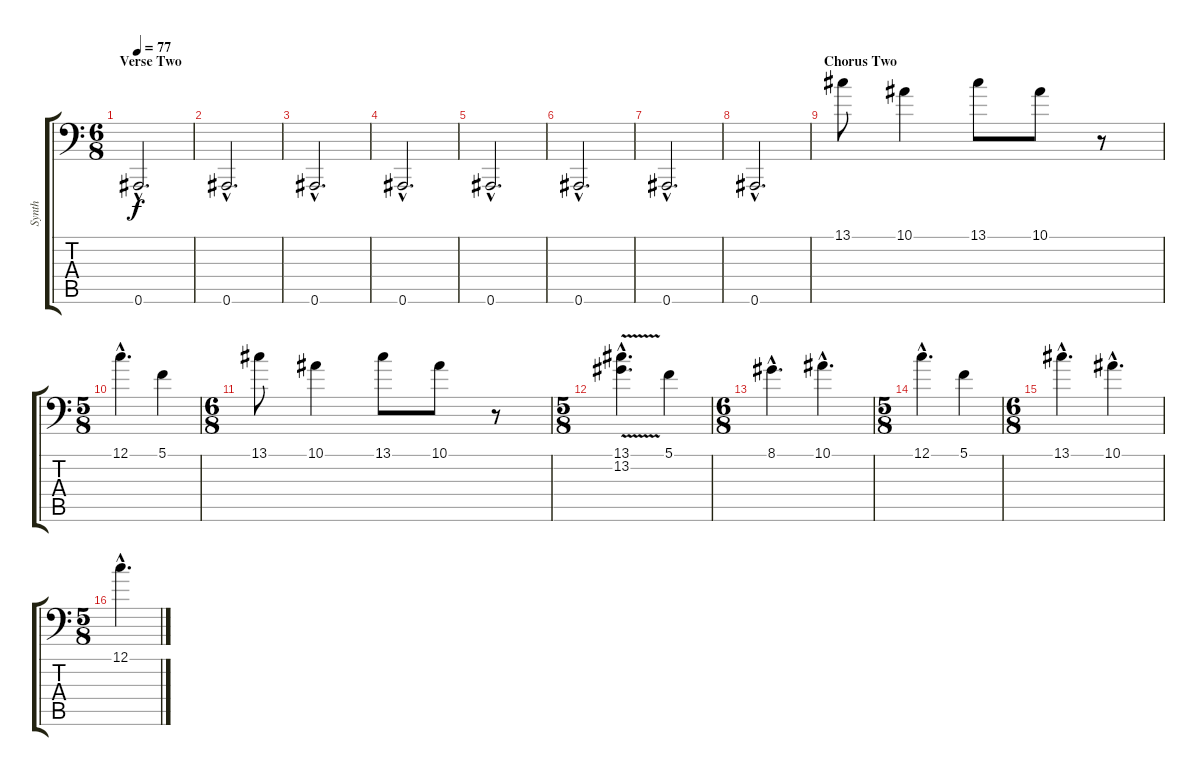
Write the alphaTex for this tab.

\track ("Synth" "Synth") {instrument lead1square}
\staff {score tabs}
\tuning (C4 G3 Eb3 Bb2 F2 Bb1) {hide}
\ts (6 8)
\section ("" "Verse Two")
\tempo 77
\clef f4
\ks c
0.6{hac}.2{d dy f instrument lead1square} |
0.6{hac}.2{d} |
0.6{hac}.2{d} |
0.6{hac}.2{d} |
0.6{hac}.2{d} |
0.6{hac}.2{d} |
0.6{hac}.2{d} |
0.6{hac}.2{d} |
\section ("" "Chorus Two")
13.1.8{volume 13 instrument pad6metallic} 10.1.4 13.1.8 10.1.8 r.8 |
\ts (5 8)
12.1{hac}.4{d} 5.1.4 |
\ts (6 8)
13.1.8{volume 13 instrument pad6metallic} 10.1.4 13.1.8 10.1.8 r.8 |
\ts (5 8)
(13.1{v hac} 13.2{v hac}).4{d} 5.1.4 |
\ts (6 8)
8.1{hac}.4{d volume 13 instrument pad6metallic} 10.1{hac}.4{d} |
\ts (5 8)
12.1{hac}.4{d} 5.1.4 |
\ts (6 8)
13.1{hac}.4{d volume 13 instrument pad6metallic} 10.1{hac}.4{d} |
\ts (5 8)
12.1{hac}.4{d}
